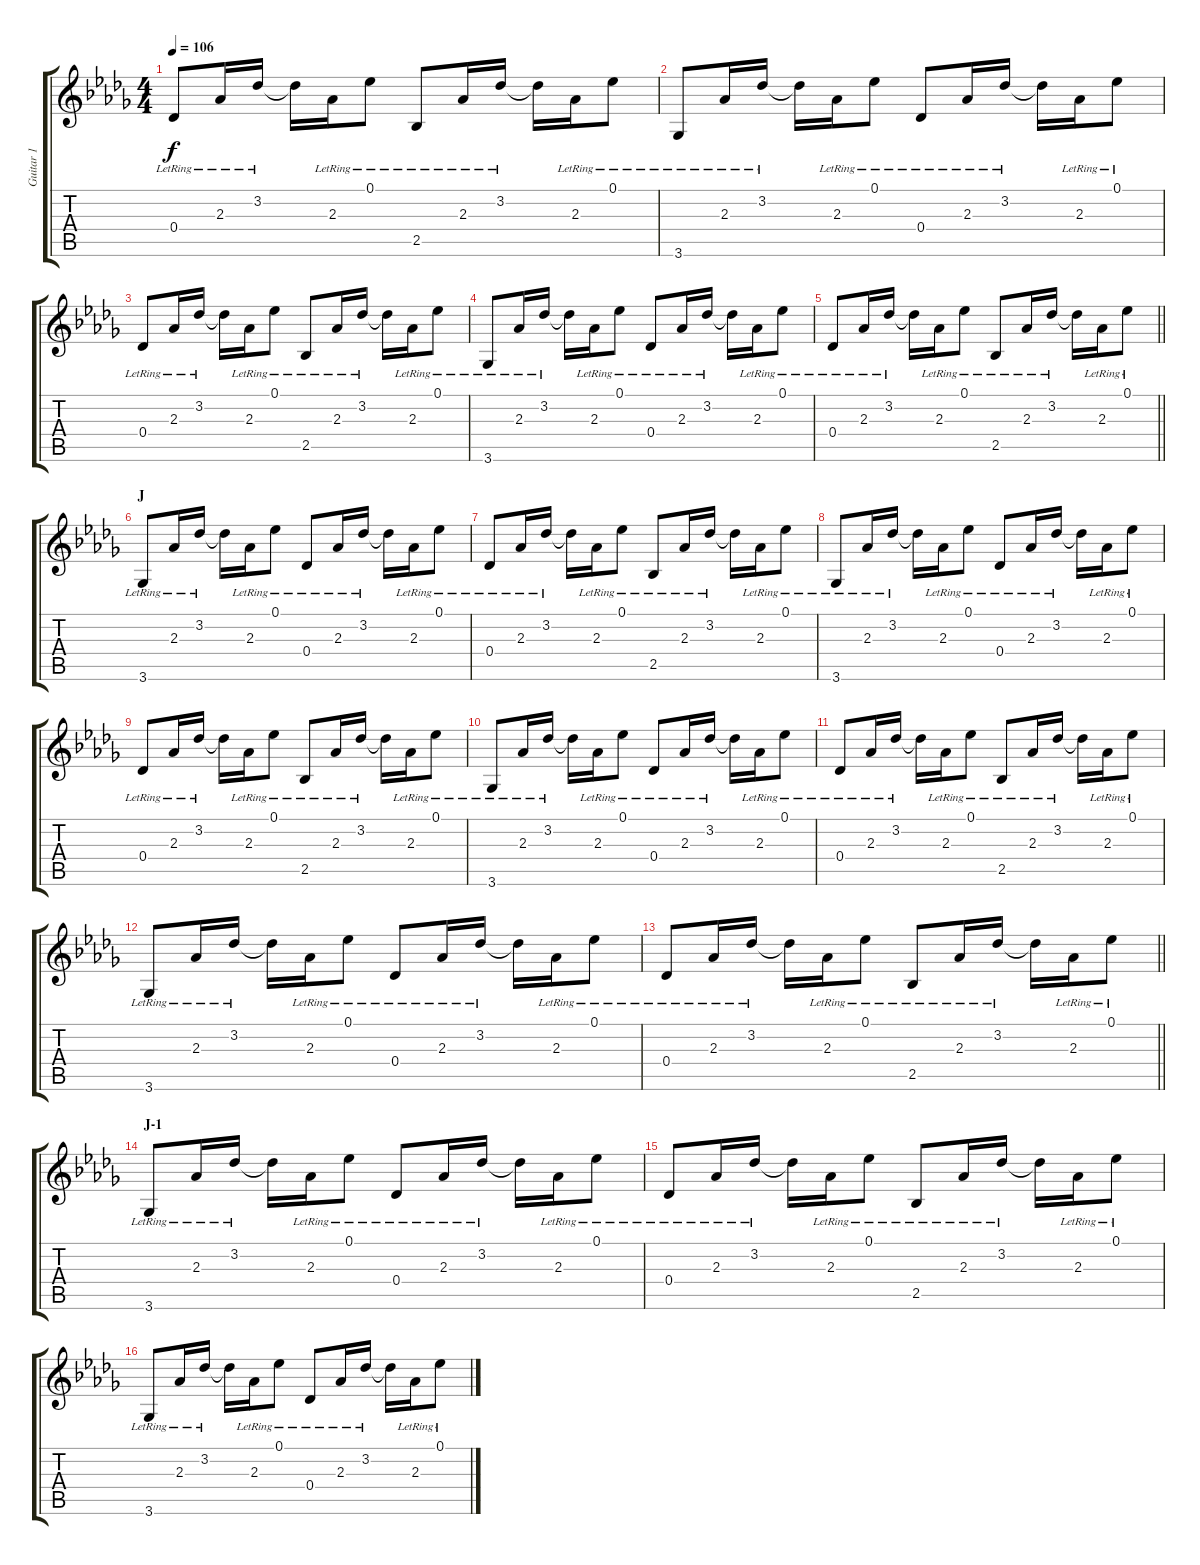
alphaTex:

\track ("Guitar 1" "Guitar 1") {instrument acousticguitarsteel}
\staff {score tabs}
\tuning (Eb4 Bb3 Gb3 Db3 Ab2 Eb2) {hide}
\ts (4 4)
\tempo 106
\clef g2
\ks db
0.4{lr}.8{dy f} 2.3{lr}.16 3.2{lr}.16 3.2{t}.16 2.3{lr}.16 0.1{lr}.8 2.5{lr}.8 2.3{lr}.16 3.2{lr}.16 3.2{t}.16 2.3{lr}.16 0.1{lr}.8 |
3.6{lr}.8 2.3{lr}.16 3.2{lr}.16 3.2{t}.16 2.3{lr}.16 0.1{lr}.8 0.4{lr}.8 2.3{lr}.16 3.2{lr}.16 3.2{t}.16 2.3{lr}.16 0.1{lr}.8 |
0.4{lr}.8 2.3{lr}.16 3.2{lr}.16 3.2{t}.16 2.3{lr}.16 0.1{lr}.8 2.5{lr}.8 2.3{lr}.16 3.2{lr}.16 3.2{t}.16 2.3{lr}.16 0.1{lr}.8 |
3.6{lr}.8 2.3{lr}.16 3.2{lr}.16 3.2{t}.16 2.3{lr}.16 0.1{lr}.8 0.4{lr}.8 2.3{lr}.16 3.2{lr}.16 3.2{t}.16 2.3{lr}.16 0.1{lr}.8 |
\barLineRight lightlight
0.4{lr}.8 2.3{lr}.16 3.2{lr}.16 3.2{t}.16 2.3{lr}.16 0.1{lr}.8 2.5{lr}.8 2.3{lr}.16 3.2{lr}.16 3.2{t}.16 2.3{lr}.16 0.1{lr}.8 |
\section ("" "J")
3.6{lr}.8 2.3{lr}.16 3.2{lr}.16 3.2{t}.16 2.3{lr}.16 0.1{lr}.8 0.4{lr}.8 2.3{lr}.16 3.2{lr}.16 3.2{t}.16 2.3{lr}.16 0.1{lr}.8 |
0.4{lr}.8 2.3{lr}.16 3.2{lr}.16 3.2{t}.16 2.3{lr}.16 0.1{lr}.8 2.5{lr}.8 2.3{lr}.16 3.2{lr}.16 3.2{t}.16 2.3{lr}.16 0.1{lr}.8 |
3.6{lr}.8 2.3{lr}.16 3.2{lr}.16 3.2{t}.16 2.3{lr}.16 0.1{lr}.8 0.4{lr}.8 2.3{lr}.16 3.2{lr}.16 3.2{t}.16 2.3{lr}.16 0.1{lr}.8 |
0.4{lr}.8 2.3{lr}.16 3.2{lr}.16 3.2{t}.16 2.3{lr}.16 0.1{lr}.8 2.5{lr}.8 2.3{lr}.16 3.2{lr}.16 3.2{t}.16 2.3{lr}.16 0.1{lr}.8 |
3.6{lr}.8 2.3{lr}.16 3.2{lr}.16 3.2{t}.16 2.3{lr}.16 0.1{lr}.8 0.4{lr}.8 2.3{lr}.16 3.2{lr}.16 3.2{t}.16 2.3{lr}.16 0.1{lr}.8 |
0.4{lr}.8 2.3{lr}.16 3.2{lr}.16 3.2{t}.16 2.3{lr}.16 0.1{lr}.8 2.5{lr}.8 2.3{lr}.16 3.2{lr}.16 3.2{t}.16 2.3{lr}.16 0.1{lr}.8 |
3.6{lr}.8 2.3{lr}.16 3.2{lr}.16 3.2{t}.16 2.3{lr}.16 0.1{lr}.8 0.4{lr}.8 2.3{lr}.16 3.2{lr}.16 3.2{t}.16 2.3{lr}.16 0.1{lr}.8 |
\barLineRight lightlight
0.4{lr}.8 2.3{lr}.16 3.2{lr}.16 3.2{t}.16 2.3{lr}.16 0.1{lr}.8 2.5{lr}.8 2.3{lr}.16 3.2{lr}.16 3.2{t}.16 2.3{lr}.16 0.1{lr}.8 |
\section ("" "J-1")
3.6{lr}.8 2.3{lr}.16 3.2{lr}.16 3.2{t}.16 2.3{lr}.16 0.1{lr}.8 0.4{lr}.8 2.3{lr}.16 3.2{lr}.16 3.2{t}.16 2.3{lr}.16 0.1{lr}.8 |
0.4{lr}.8 2.3{lr}.16 3.2{lr}.16 3.2{t}.16 2.3{lr}.16 0.1{lr}.8 2.5{lr}.8 2.3{lr}.16 3.2{lr}.16 3.2{t}.16 2.3{lr}.16 0.1{lr}.8 |
3.6{lr}.8 2.3{lr}.16 3.2{lr}.16 3.2{t}.16 2.3{lr}.16 0.1{lr}.8 0.4{lr}.8 2.3{lr}.16 3.2{lr}.16 3.2{t}.16 2.3{lr}.16 0.1{lr}.8
